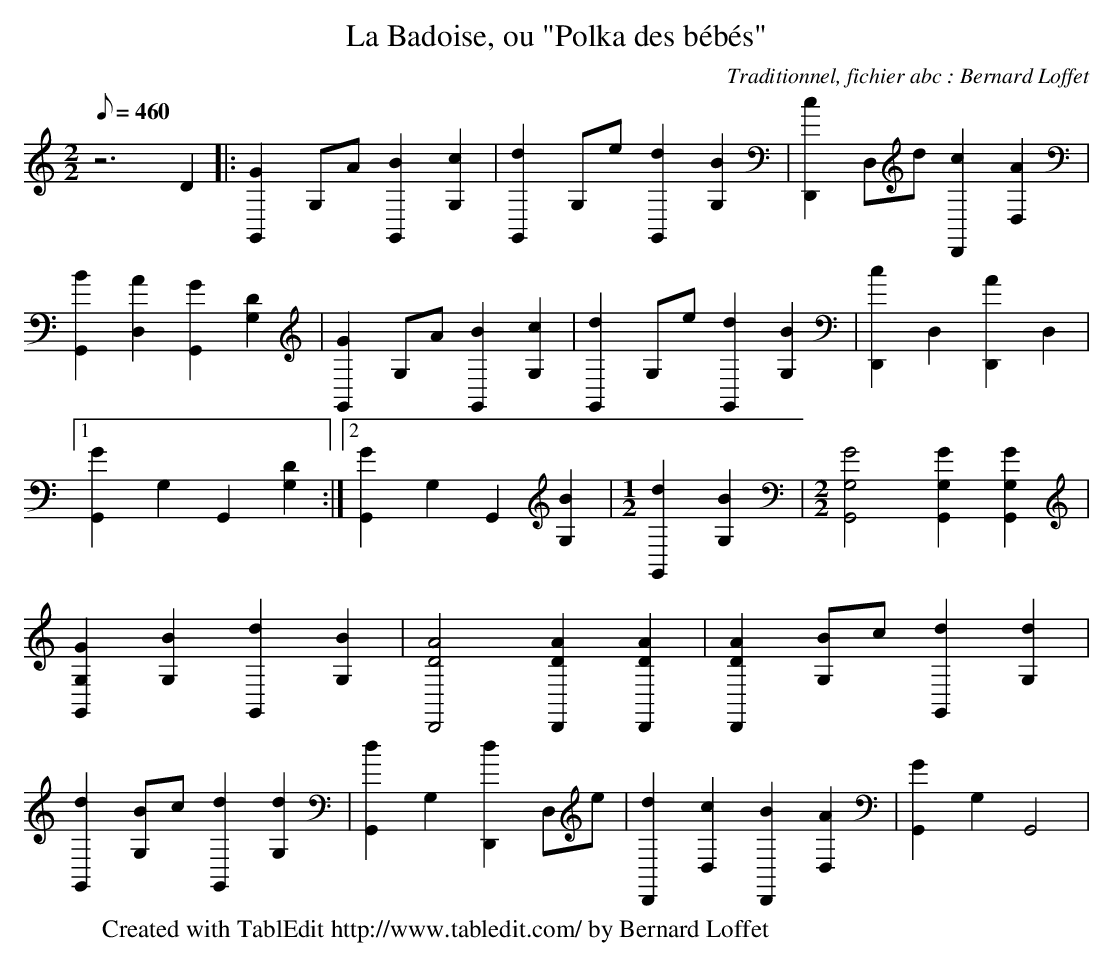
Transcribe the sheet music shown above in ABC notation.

X:1
T:La Badoise, ou "Polka des bébés"
C:Traditionnel, fichier abc : Bernard Loffet
L:1/8
Q:460
K:C
M:2/2
 z6D2 |: [G2G,,2]G,A [B2G,,2][c2G,2] | [d2G,,2]G,e [d2G,,2][B2G,2] | [c2D,,2]D,d [c2D,,2][A2D,2] | \
 [B2G,,2][A2D,2] [G2G,,2][D2G,2] | [G2G,,2]G,A [B2G,,2][c2G,2] | [d2G,,2]G,e [d2G,,2][B2G,2] | \
 [c2D,,2]D,2 [A2D,,2]D,2 |1 [G2G,,2]G,2 G,,2[D2G,2] :|2 [G2G,,2]G,2 G,,2[B2G,2] | \
M:1/2
 [d2G,,2][B2G,2] | \
M:2/2
 [G4G,,4G,4] [G2G,,2G,2][G2G,,2G,2] | [G2G,,2G,2][B2G,2] [d2G,,2][B2G,2] | [A4D,,4D4] [A2D,,2D2][A2D,,2D2] | \
 [A2D,,2D2][BG,]c [d2G,,2][d2G,2] | [d2G,,2][BG,]c [d2G,,2][d2G,2] | [d2G,,2]G,2 [d2D,,2]D,e | \
 [d2D,,2][c2D,2] [B2D,,2][A2D,2] | [G2G,,2]G,2 G,,4 | \
W:Created with TablEdit http://www.tabledit.com/ by Bernard Loffet
